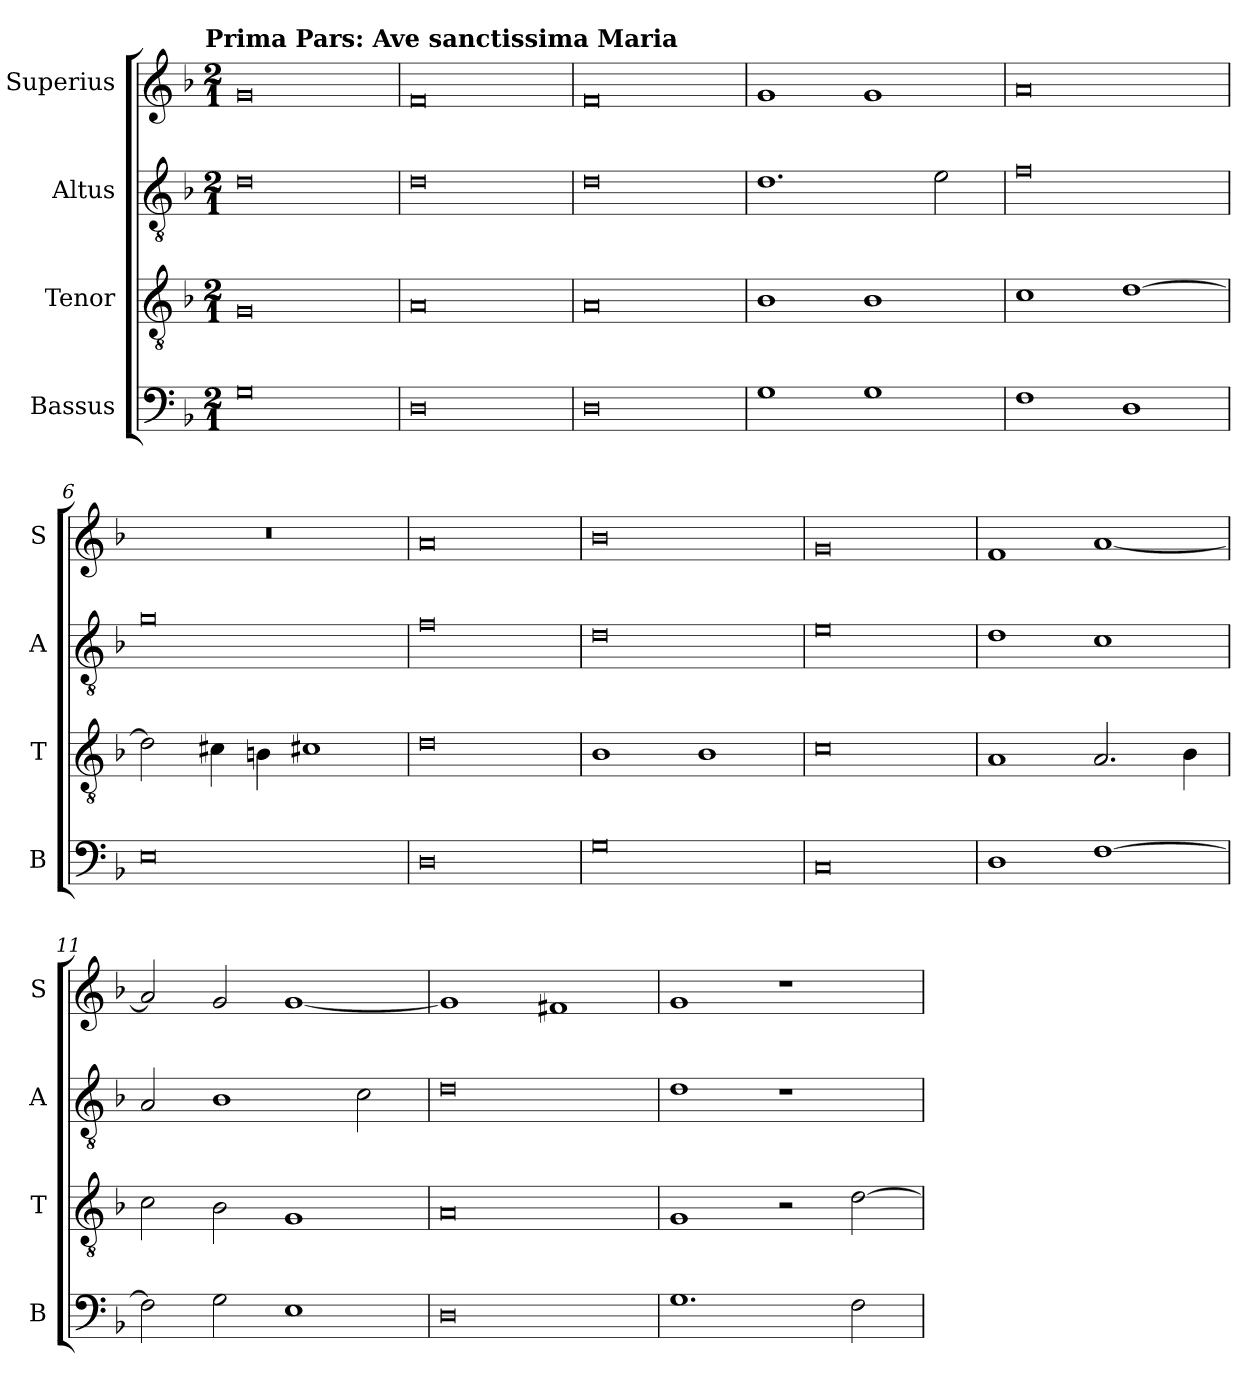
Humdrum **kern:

**kern	**kern	**kern	**kern
*part4	*part3	*part2	*part1
*staff4	*staff3	*staff2	*staff1
*I"Bassus	*I"Tenor	*I"Altus	*I"Superius
*I'B	*I'T	*I'A	*I'S
*clefF4	*clefGv2	*clefGv2	*clefG2
*k[b-]	*k[b-]	*k[b-]	*k[b-]
*F:	*F:	*F:	*F:
!!LO:TX:omd:t=Prima Pars&colon; Ave sanctissima Maria
*M2/1	*M2/1	*M2/1	*M2/1
=1	=1	=1	=1
0G	0G	0d	0g
=2	=2	=2	=2
0D	0A	0d	0f
=3	=3	=3	=3
0D	0A	0d	0f
=4	=4	=4	=4
1G	1B-	1.d	1g
1G	1B-	.	1g
.	.	2e	.
=5	=5	=5	=5
1F	1c	0f	0a
1D	[1d	.	.
=6	=6	=6	=6
0E	2d]	0g	0r
.	4c#X	.	.
.	4Bn	.	.
.	1c#X	.	.
=7	=7	=7	=7
0D	0d	0f	0a
=8	=8	=8	=8
0G	1B-	0d	0b-
.	1B-	.	.
=9	=9	=9	=9
0C	0c	0e	0g
=10	=10	=10	=10
1D	1A	1d	1f
[1F	2.A	1c	[1a
.	4B-	.	.
=11	=11	=11	=11
2F]	2c	2A	2a]
2G	2B-	1B-	2g
1E	1G	.	[1g
.	.	2c	.
=12	=12	=12	=12
0D	0A	0d	1g]
.	.	.	1f#X
=13	=13	=13	=13
1.G	1G	1d	1g
.	2r	1r	1r
2F	[2d	.	.
=	=	=	=
*-	*-	*-	*-
